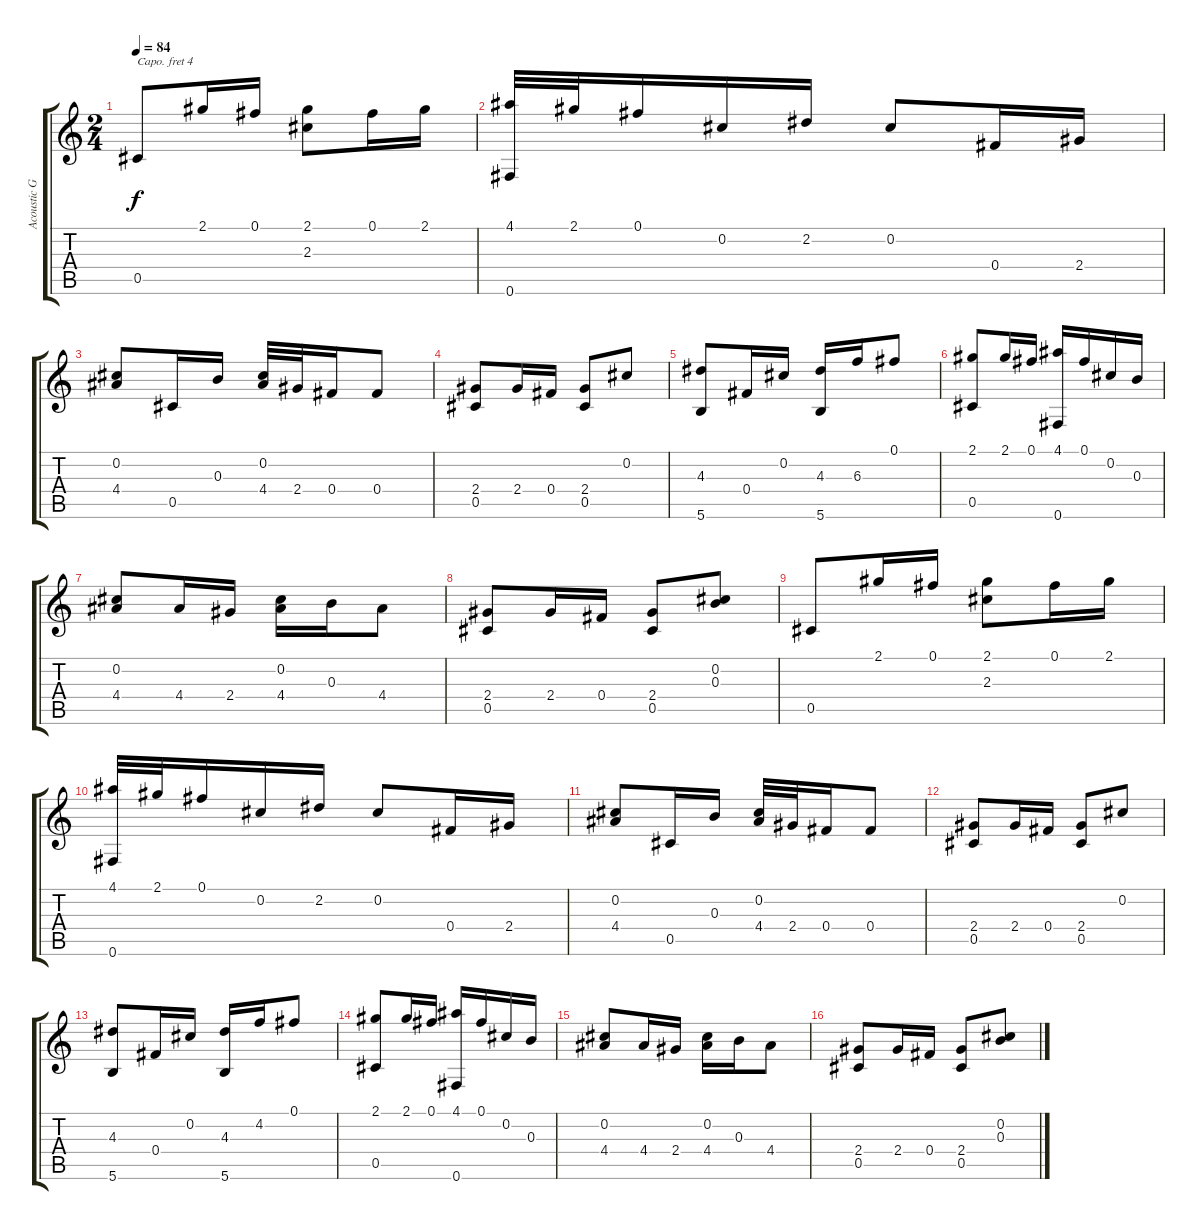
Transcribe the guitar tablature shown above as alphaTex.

\track ("Acoustic Guitar (nylon)" "Acoustic G") {instrument acousticguitarsteel}
\staff {score tabs}
\capo 4
\tuning (D4 A3 G3 D3 A2 D2) {hide}
\ts (2 4)
\tempo 84
\clef g2
\ks c
0.5.8{dy f instrument acousticguitarsteel} 2.1.16 0.1.16 (2.1 2.3).8 0.1.16 2.1.16 |
(4.1 0.6).32 2.1.32 0.1.16 0.2.16 2.2.16 0.2.8 0.4.16 2.4.16 |
(0.2 4.4).8 0.5.16 0.3.16 (0.2 4.4).32 2.4.32 0.4.16 0.4.8 |
(2.4 0.5).8 2.4.16 0.4.16 (2.4 0.5).8 0.2.8 |
(4.3 5.6).8 0.4.16 0.2.16 (4.3 5.6).16 6.3.16 0.1.8 |
(2.1 0.5).8 2.1.16 0.1.16 (4.1 0.6).16 0.1.16 0.2.16 0.3.16 |
(0.2 4.4).8 4.4.16 2.4.16 (0.2 4.4).16 0.3.16 4.4.8 |
(2.4 0.5).8 2.4.16 0.4.16 (2.4 0.5).8 (0.2 0.3).8 |
0.5.8 2.1.16 0.1.16 (2.1 2.3).8 0.1.16 2.1.16 |
(4.1 0.6).32 2.1.32 0.1.16 0.2.16 2.2.16 0.2.8 0.4.16 2.4.16 |
(0.2 4.4).8 0.5.16 0.3.16 (0.2 4.4).32 2.4.32 0.4.16 0.4.8 |
(2.4 0.5).8 2.4.16 0.4.16 (2.4 0.5).8 0.2.8 |
(4.3 5.6).8 0.4.16 0.2.16 (4.3 5.6).16 4.2.16 0.1.8 |
(2.1 0.5).8 2.1.16 0.1.16 (4.1 0.6).16 0.1.16 0.2.16 0.3.16 |
(0.2 4.4).8 4.4.16 2.4.16 (0.2 4.4).16 0.3.16 4.4.8 |
(2.4 0.5).8 2.4.16 0.4.16 (2.4 0.5).8 (0.2 0.3).8
